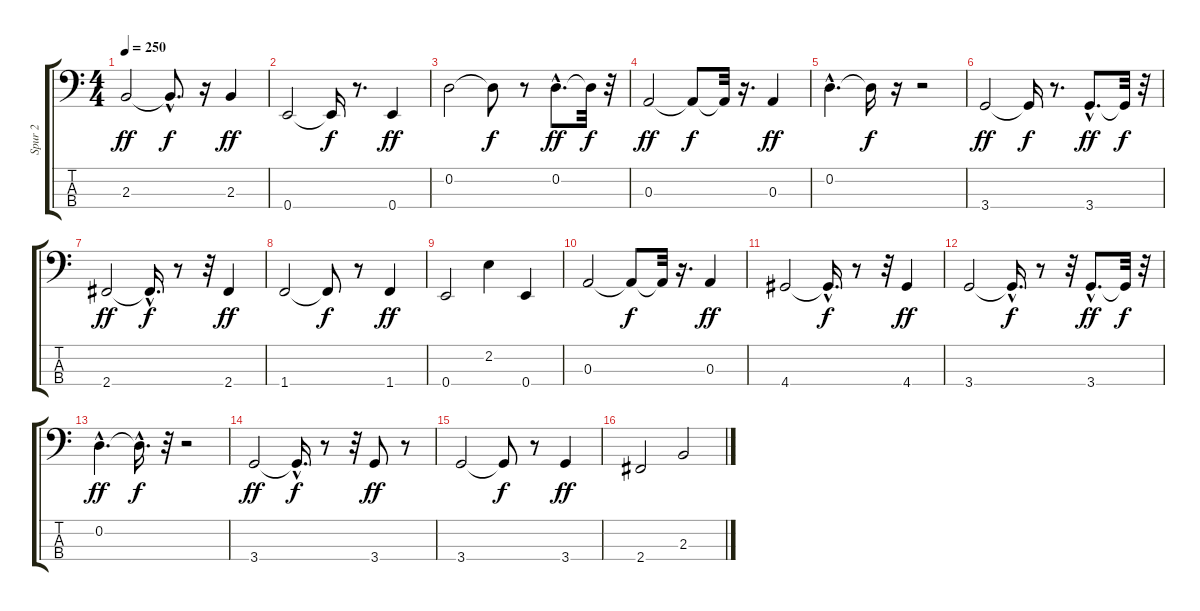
\track ("Spur 2" "Spur 2") {instrument electricbassfinger}
\staff {score tabs}
\tuning (G2 D2 A1 E1) {hide}
\ts (4 4)
\tempo 250
\clef f4
\ks c
2.3.2{dy ff} 2.3{hac t}.8{d dy f} r.16 2.3.4{dy ff} |
0.4.2 0.4{t}.16{dy f} r.8{d} 0.4.4{dy ff} |
0.2.2 0.2{t}.8{dy f} r.8 0.2{hac}.8{d dy ff} 0.2{t}.32{dy f} r.32 |
0.3.2{dy ff} 0.3{t}.8{dy f} 0.3{t}.32 r.16{d} 0.3.4{dy ff} |
0.2{hac}.4{d} 0.2{t}.16{dy f} r.16 r.2 |
3.4.2{dy ff} 3.4{t}.16{dy f} r.8{d} 3.4{hac}.8{d dy ff} 3.4{t}.32{dy f} r.32 |
2.4.2{dy ff} 2.4{hac t}.16{d dy f} r.8 r.32 2.4.4{dy ff} |
1.4.2 1.4{t}.8{dy f} r.8 1.4.4{dy ff} |
0.4.2 2.2.4 0.4.4 |
0.3.2 0.3{t}.8{dy f} 0.3{t}.32 r.16{d} 0.3.4{dy ff} |
4.4.2 4.4{hac t}.16{d dy f} r.8 r.32 4.4.4{dy ff} |
3.4.2 3.4{hac t}.16{d dy f} r.8 r.32 3.4{hac}.8{d dy ff} 3.4{t}.32{dy f} r.32 |
0.2{hac}.4{d dy ff} 0.2{hac t}.16{d dy f} r.32 r.2 |
3.4.2{dy ff} 3.4{hac t}.16{d dy f} r.8 r.32 3.4.8{dy ff} r.8 |
3.4.2 3.4{t}.8{dy f} r.8 3.4.4{dy ff} |
2.4.2 2.3.2
